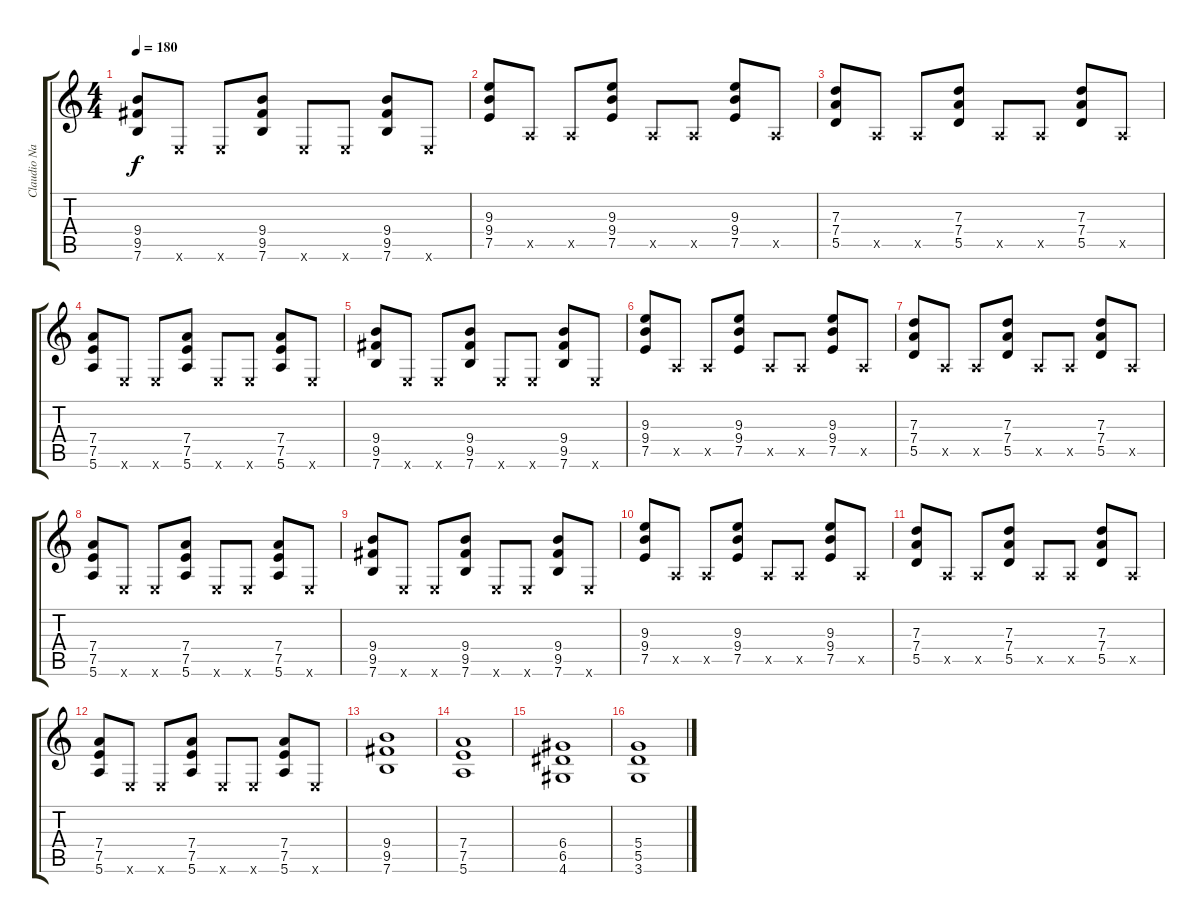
\track ("Claudio Narea" "Claudio Na") {instrument distortionguitar}
\staff {score tabs}
\tuning (E4 B3 G3 D3 A2 E2) {hide}
\ts (4 4)
\tempo 180
\clef g2
\ks c
(9.4 9.5 7.6).8{dy f} 0.6{x}.8 0.6{x}.8 (9.4 9.5 7.6).8 0.6{x}.8 0.6{x}.8 (9.4 9.5 7.6).8 0.6{x}.8 |
(9.3 9.4 7.5).8 0.5{x}.8 0.5{x}.8 (9.3 9.4 7.5).8 0.5{x}.8 0.5{x}.8 (9.3 9.4 7.5).8 0.5{x}.8 |
(7.3 7.4 5.5).8 0.5{x}.8 0.5{x}.8 (7.3 7.4 5.5).8 0.5{x}.8 0.5{x}.8 (7.3 7.4 5.5).8 0.5{x}.8 |
(7.4 7.5 5.6).8 0.6{x}.8 0.6{x}.8 (7.4 7.5 5.6).8 0.6{x}.8 0.6{x}.8 (7.4 7.5 5.6).8 0.6{x}.8 |
(9.4 9.5 7.6).8 0.6{x}.8 0.6{x}.8 (9.4 9.5 7.6).8 0.6{x}.8 0.6{x}.8 (9.4 9.5 7.6).8 0.6{x}.8 |
(9.3 9.4 7.5).8 0.5{x}.8 0.5{x}.8 (9.3 9.4 7.5).8 0.5{x}.8 0.5{x}.8 (9.3 9.4 7.5).8 0.5{x}.8 |
(7.3 7.4 5.5).8 0.5{x}.8 0.5{x}.8 (7.3 7.4 5.5).8 0.5{x}.8 0.5{x}.8 (7.3 7.4 5.5).8 0.5{x}.8 |
(7.4 7.5 5.6).8 0.6{x}.8 0.6{x}.8 (7.4 7.5 5.6).8 0.6{x}.8 0.6{x}.8 (7.4 7.5 5.6).8 0.6{x}.8 |
(9.4 9.5 7.6).8 0.6{x}.8 0.6{x}.8 (9.4 9.5 7.6).8 0.6{x}.8 0.6{x}.8 (9.4 9.5 7.6).8 0.6{x}.8 |
(9.3 9.4 7.5).8 0.5{x}.8 0.5{x}.8 (9.3 9.4 7.5).8 0.5{x}.8 0.5{x}.8 (9.3 9.4 7.5).8 0.5{x}.8 |
(7.3 7.4 5.5).8 0.5{x}.8 0.5{x}.8 (7.3 7.4 5.5).8 0.5{x}.8 0.5{x}.8 (7.3 7.4 5.5).8 0.5{x}.8 |
(7.4 7.5 5.6).8 0.6{x}.8 0.6{x}.8 (7.4 7.5 5.6).8 0.6{x}.8 0.6{x}.8 (7.4 7.5 5.6).8 0.6{x}.8 |
(9.4 9.5 7.6).1 |
(7.4 7.5 5.6).1 |
(6.4 6.5 4.6).1 |
(5.4 5.5 3.6).1
